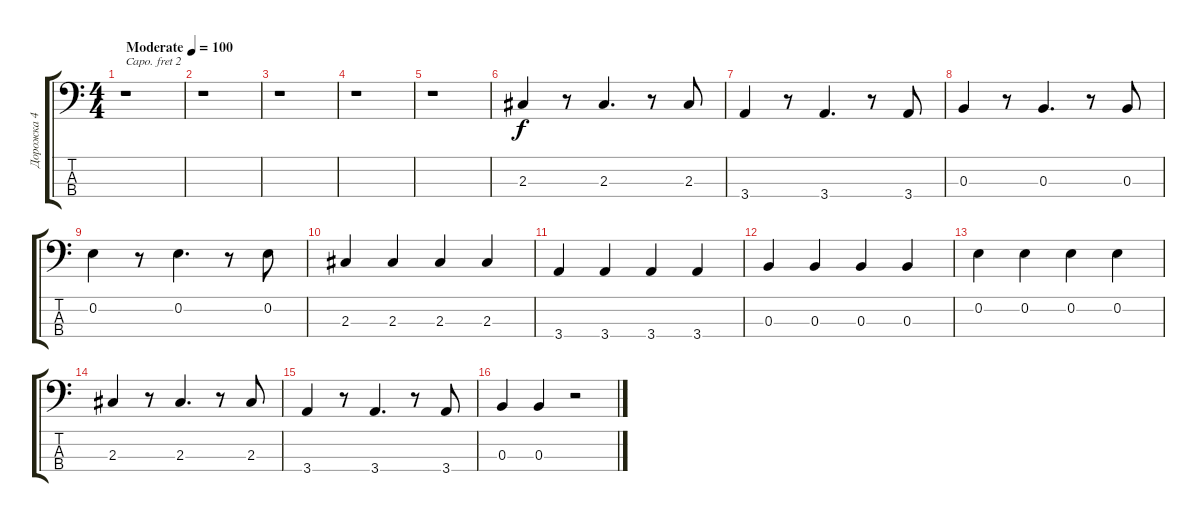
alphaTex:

\track ("Дорожка 4" "Дорожка 4") {instrument electricbassfinger}
\staff {score tabs}
\capo 2
\tuning (G2 D2 A1 E1) {hide}
\ts (4 4)
\tempo (100 "Moderate")
\clef f4
\ks c
r.1{dy f instrument electricbassfinger} |
r.1 |
r.1 |
r.1 |
r.1 |
2.3.4 r.8 2.3.4{d} r.8 2.3.8 |
3.4.4 r.8 3.4.4{d} r.8 3.4.8 |
0.3.4 r.8 0.3.4{d} r.8 0.3.8 |
0.2.4 r.8 0.2.4{d} r.8 0.2.8 |
2.3.4 2.3.4 2.3.4 2.3.4 |
3.4.4 3.4.4 3.4.4 3.4.4 |
0.3.4 0.3.4 0.3.4 0.3.4 |
0.2.4 0.2.4 0.2.4 0.2.4 |
2.3.4 r.8 2.3.4{d} r.8 2.3.8 |
3.4.4 r.8 3.4.4{d} r.8 3.4.8 |
0.3.4 0.3.4 r.2
